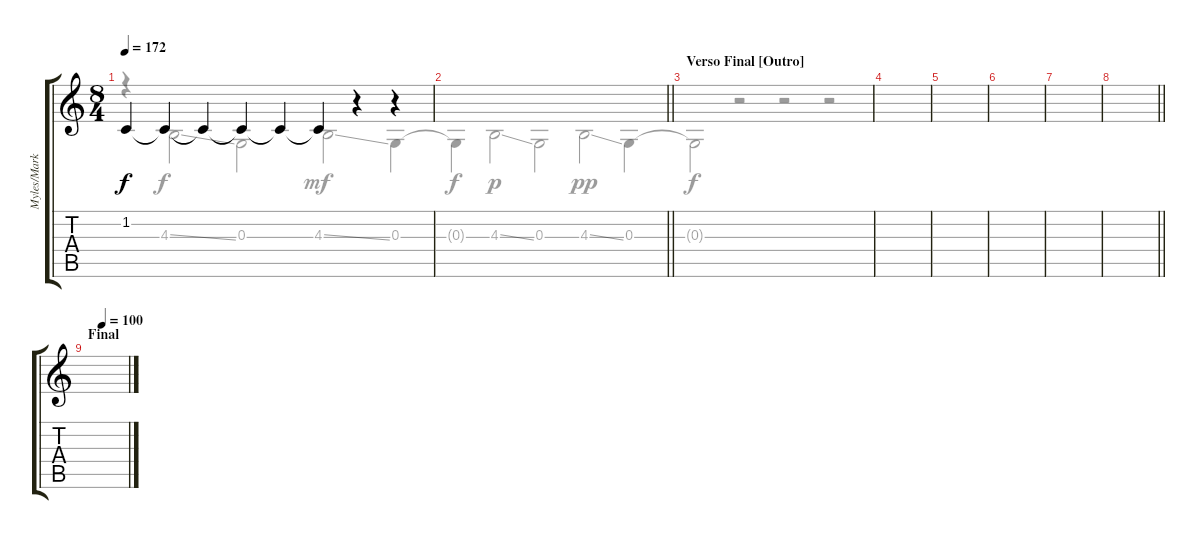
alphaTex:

\track ("Myles/Mark [Backup Vocals]" "Myles/Mark") {instrument harmonica}
\staff {score tabs}
\tuning (E4 B3 G3 D3 A2 E2) {hide}
\voice
\ts (8 4)
\tempo 172
\clef g2
\ks c
1.2{t}.4{dy f} 1.2{t}.4 1.2{t}.4 1.2{t}.4 1.2{t}.4 1.2{t}.4 r.4 r.4 |
\barLineRight lightlight
|
\section ("" "Verso Final [Outro]")
|
|
|
|
|
\barLineRight lightlight
|
\section ("" "Final")
\tempo (100 0.375)
|
|
|
|
\voice
\clef g2
\ottava regular
\simile none
\ks c
r.4{dy f} 4.3{ss}.2 0.3.2 4.3{ss}.2{dy mf} 0.3.4 |
\barLineRight lightlight
0.3{t}.4{dy f} 4.3{ss}.2{dy p} 0.3.2 4.3{ss}.2{dy pp} 0.3.4 |
0.3{t}.2{dy f} r.2 r.2 r.2 |
|
|
|
|
\barLineRight lightlight
|
|
|
|
|
